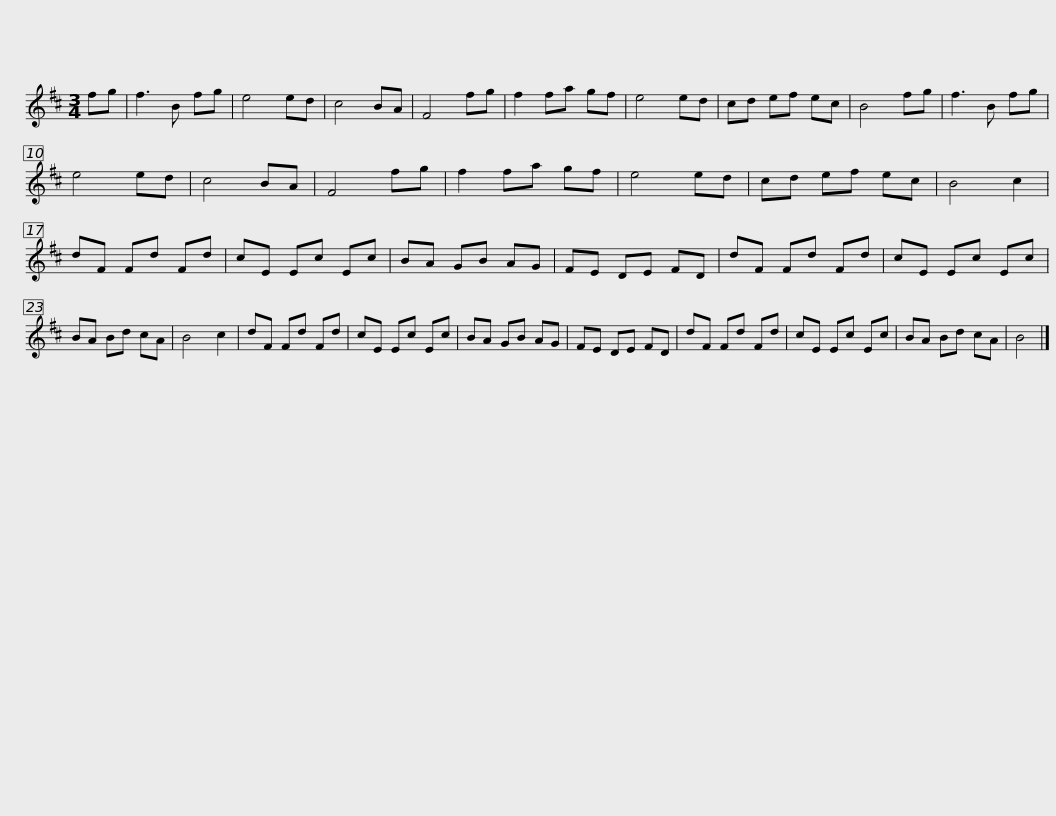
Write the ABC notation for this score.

X:1
L:1/8
M:3/4
I:linebreak $
K:Bmin
V:1 treble
V:1
 fg | f3 B fg | e4 ed | c4 BA | F4 fg | %5
 f2 fa gf | e4 ed | cd ef ec | B4 fg | f3 B fg | %10
 e4 ed |$ c4 BA | F4 fg | f2 fa gf | e4 ed | %15
 cd ef ec | B4 c2 | dF Fd Fd | cE Ec Ec | BA GB AG |$ %20
 FE DE FD | dF Fd Fd | cE Ec Ec | BA Bd cA | B4 c2 | %25
 dF Fd Fd | cE Ec Ec | BA GB AG |$ FE DE FD | dF Fd Fd | %30
 cE Ec Ec | BA Bd cA | B4 |] %33
